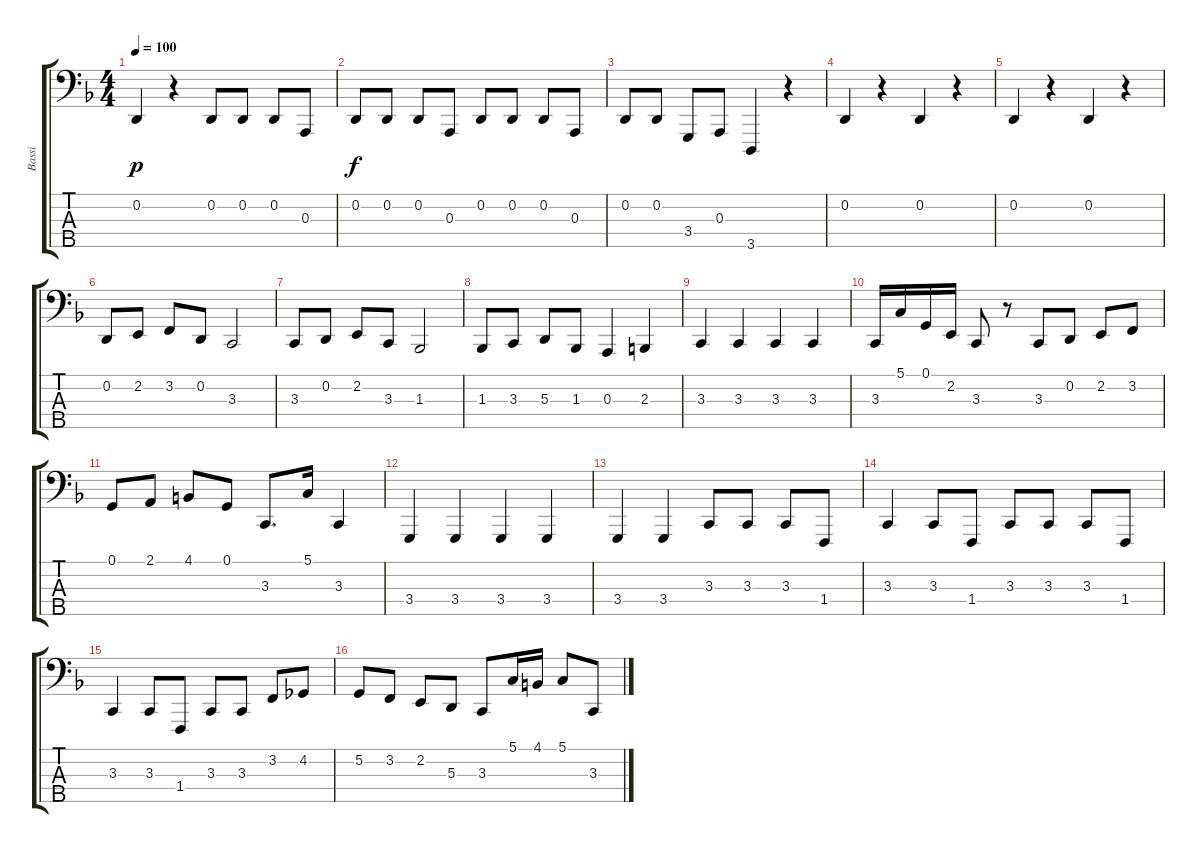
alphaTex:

\track ("Bassi" "Bassi") {instrument cello}
\staff {score tabs}
\tuning (G2 D2 A1 E1 B0) {hide}
\ts (4 4)
\tempo 100
\clef f4
\ks f
0.2.4{dy p} r.4 0.2.8 0.2.8 0.2.8 0.3.8 |
0.2.8{dy f} 0.2.8 0.2.8 0.3.8 0.2.8 0.2.8 0.2.8 0.3.8 |
0.2.8 0.2.8 3.4.8 0.3.8 3.5.4 r.4 |
0.2.4 r.4 0.2.4 r.4 |
0.2.4 r.4 0.2.4 r.4 |
0.2.8 2.2.8 3.2.8 0.2.8 3.3.2 |
3.3.8 0.2.8 2.2.8 3.3.8 1.3.2 |
1.3.8 3.3.8 5.3.8 1.3.8 0.3.4 2.3.4 |
3.3.4 3.3.4 3.3.4 3.3.4 |
3.3.16 5.1.16 0.1.16 2.2.16 3.3.8 r.8 3.3.8 0.2.8 2.2.8 3.2.8 |
0.1.8 2.1.8 4.1.8 0.1.8 3.3.8{d} 5.1.16 3.3.4 |
3.4.4 3.4.4 3.4.4 3.4.4 |
3.4.4 3.4.4 3.3.8 3.3.8 3.3.8 1.4.8 |
3.3.4 3.3.8 1.4.8 3.3.8 3.3.8 3.3.8 1.4.8 |
3.3.4 3.3.8 1.4.8 3.3.8 3.3.8 3.2.8 4.2.8 |
5.2.8 3.2.8 2.2.8 5.3.8 3.3.8 5.1.16 4.1.16 5.1.8 3.3.8
